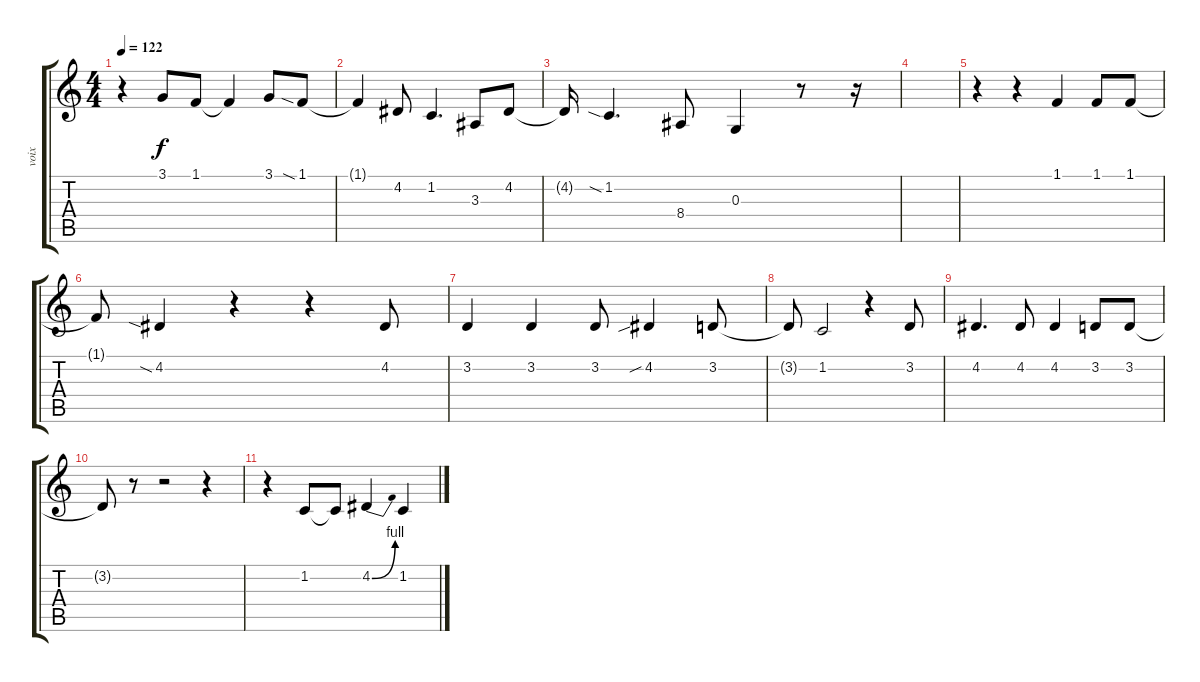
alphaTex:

\track ("voix" "voix") {instrument voiceoohs}
\staff {score tabs}
\tuning (E4 B3 G3 D3 A2 E2) {hide}
\ts (4 4)
\tempo 122
\clef g2
\ks c
r.4{dy f} 3.1.8 1.1.8 1.1{t}.4 3.1.8 1.1{sia}.8 |
1.1{t}.4 4.2.8 1.2.4{d} 3.3.8 4.2.8 |
4.2{t}.16 1.2{sia}.4{d} 8.4.8 0.3.4 r.8 r.16 |
|
r.4 r.4 1.1.4 1.1.8 1.1.8 |
1.1{t}.8 4.2{sia}.4 r.4 r.4 4.2.8 |
3.2.4 3.2.4 3.2.8 4.2{sib}.4 3.2.8 |
3.2{t}.8 1.2.2 r.4 3.2.8 |
4.2.4{d} 4.2.8 4.2.4 3.2.8 3.2.8 |
3.2{t}.8 r.8 r.2 r.4 |
r.4 1.2.8 1.2{t}.8 4.2{be (bend 0 0 60 4)}.4 1.2.4
